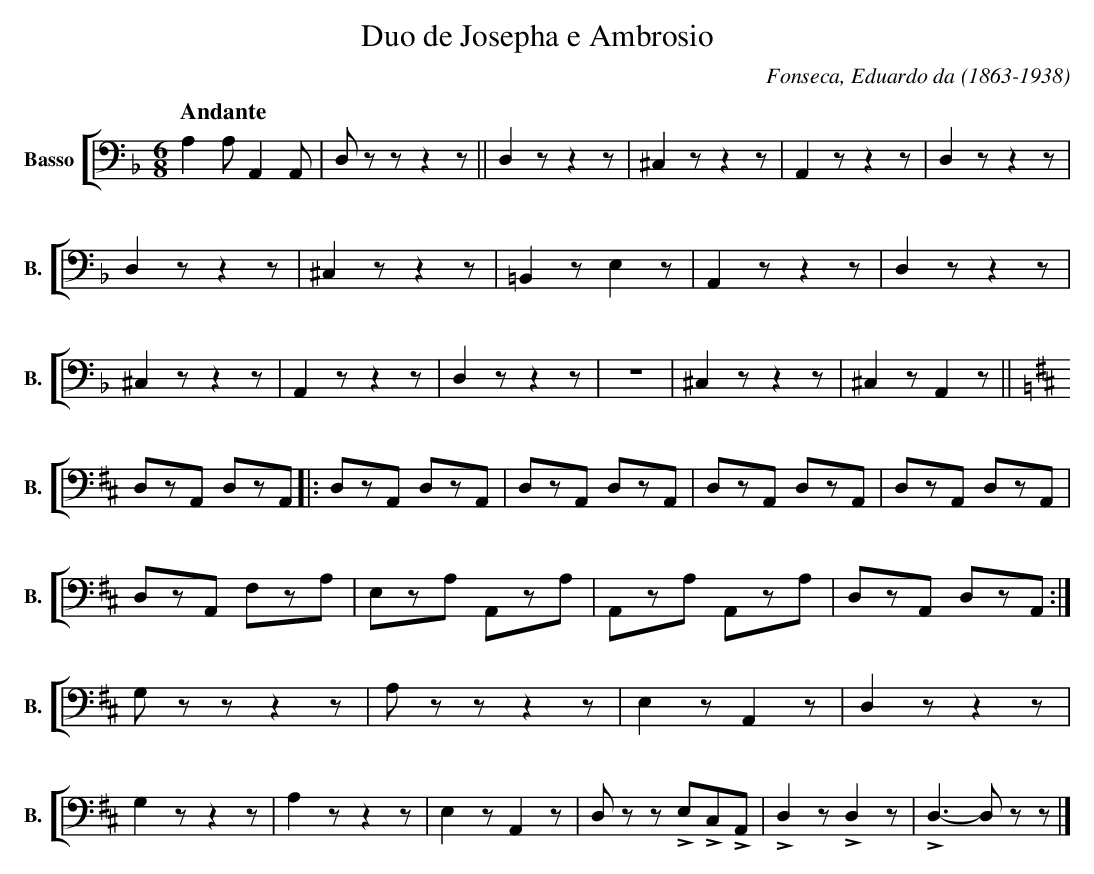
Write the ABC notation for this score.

X:1
T:Duo de Josepha e Ambrosio
C:Fonseca, Eduardo da (1863-1938)
M:6/8
L:1/8
K:F
V: 6 clef=bass name="Basso" sname="B."
%%staves [ 6 ]
   [Q:"Andante"] A,2A, A,,2A,, | D,zz z2z || D,2z z2z | ^C,2z z2z | A,,2z z2z | D,2z z2z | D,2z z2z |  ^C,2z z2z | \
   =B,,2zE,2z | A,,2zz2z|D,2zz2z| ^C,2z z2z | A,,2z z2z | D,2z z2z | z6|  ^C,2z z2z |  ^C,2z A,,2z || \
   [K:D] D,zA,, D,zA,, |: D,zA,, D,zA,, | D,zA,, D,zA,, | D,zA,, D,zA,, | D,zA,, D,zA,, | D,zA,, F,zA, | \
   E,zA, A,,zA, | A,,zA, A,,zA, | D,zA,, D,zA,, :| \
   G,zzz2z | A,zzz2z | E,2zA,,2z | D,2zz2z | G,2zz2z | A,2zz2z | E,2zA,,2z | D,zz !>!E,!>!C,!>!A,, | \
   !>!D,2z !>!D,2z | !>!D,3- D, zz |] \
